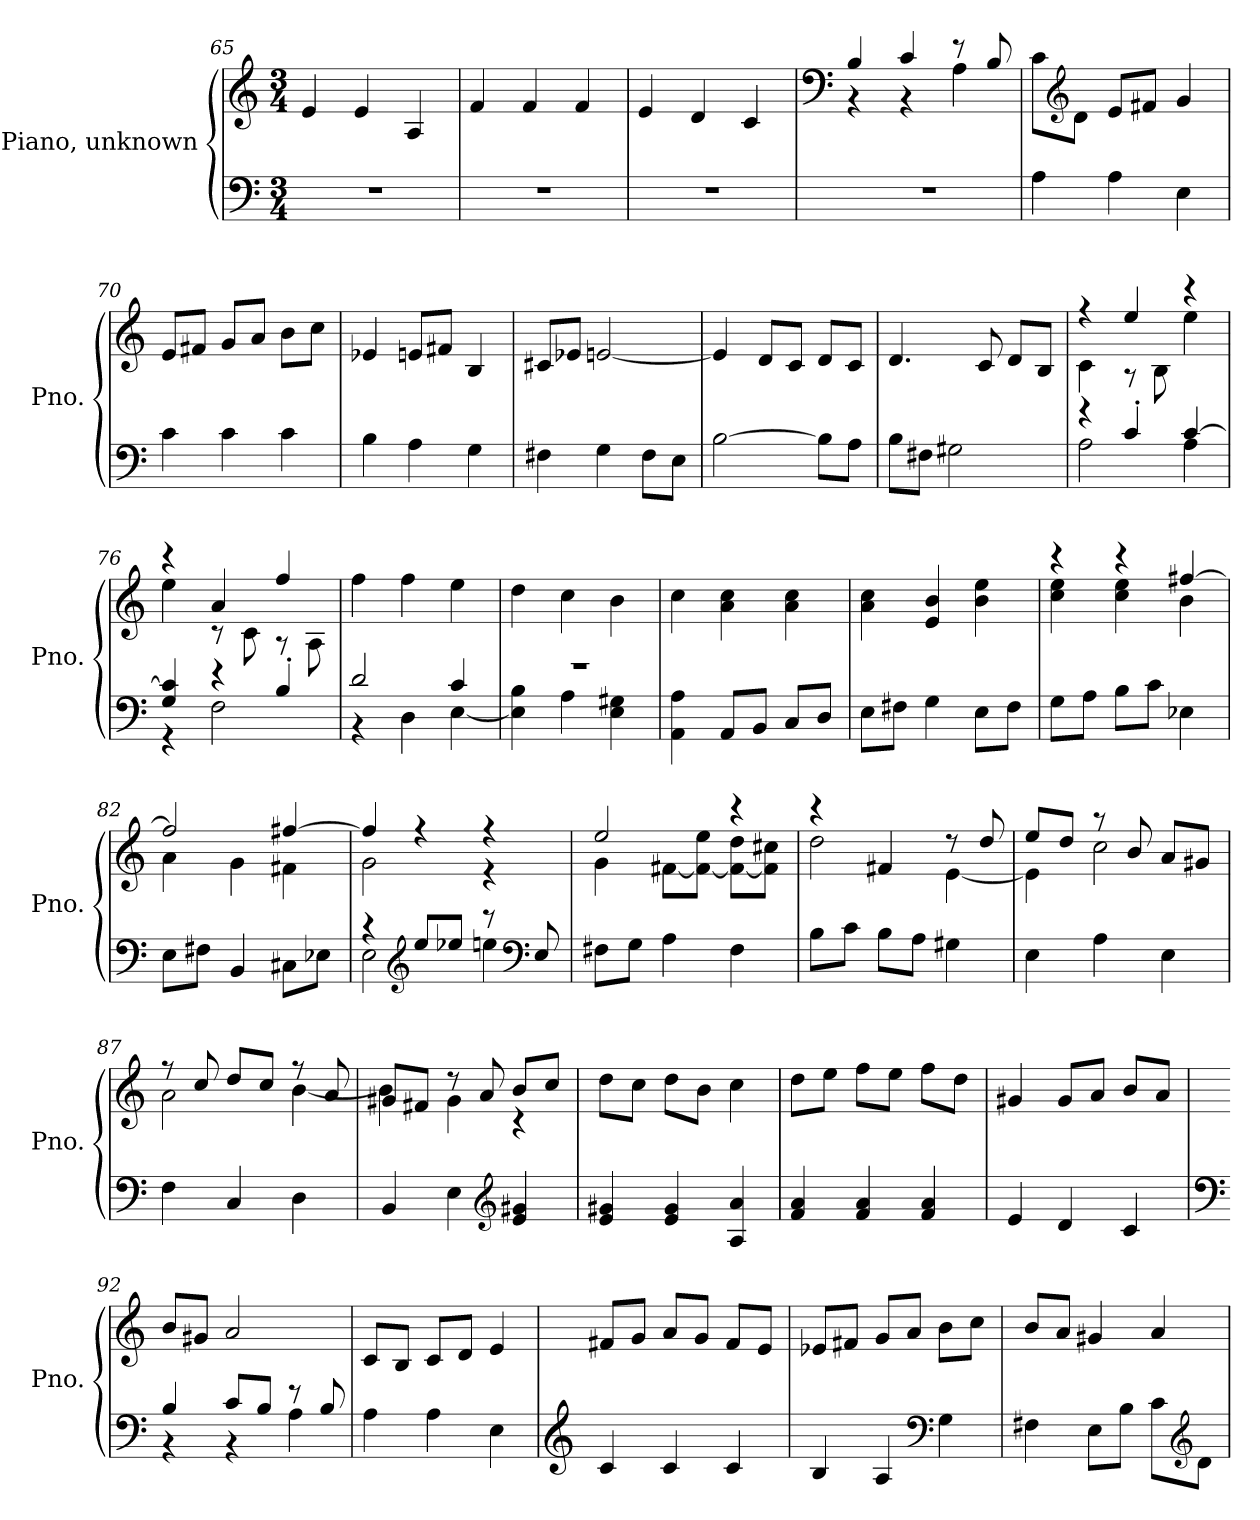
**kern	**kern
*part1	*part1
*staff2	*staff1
*I"Piano, unknown	*
*I'Pno.	*
*clefF4	*clefG2
*k[]	*k[]
*M3/4	*M3/4
=65	=65
2.r	4e/
.	4e/
.	4A/
=66	=66
2.r	4f/
.	4f/
.	4f/
=67	=67
2.r	4e/
.	4d/
.	4c/
!!LO:LB:g=z
=68	=68
*	*clefF4
*	*^
2.r	4B/	4r
.	4c/	4r
.	8r	4A\
.	8B/	.
*	*v	*v
=69	=69
4A\	8c\L
*	*clefG2
.	8d\J
4A\	8e/L
.	8f#X/J
4E\	4g/
=70	=70
4c\	8e/L
.	8f#X/J
4c\	8g/L
.	8a/J
4c\	8b\L
.	8cc\J
=71	=71
4B\	4e-X/
4A\	8en/L
.	8f#X/J
4G\	4B/
=72	=72
4F#X\	8c#X/L
.	8e-X/J
4G\	[2en/
8F#\L	.
8E\J	.
=73	=73
[2B\	4e/]
.	8d/L
.	8c/J
8B\L]	8d/L
8A\J	8c/J
!!LO:LB:g=z
=74	=74
8B\L	4.d/
8F#X\J	.
2G#X\	.
.	8c/
.	8d/L
.	8B/J
=75	=75
*^	*^
4r	2A\	4r	4c\
4c'/	.	4ee/	8r
.	.	.	8B\
[4c/	4A\	4r	4ee\
=76	=76	=76	=76
4G/ 4c/]	4r	4r	4ee\
4r	2F\	4a/	8r
.	.	.	8c\
4B'/	.	4ff/	8r
.	.	.	8A\
*	*	*v	*v
=77	=77	=77
2d/	4r	4ff\
.	4D\	4ff\
4c/	[4E\	4ee\
=78	=78	=78
2.r	4E\] 4B\	4dd\
.	4A\	4cc\
.	4E\ 4G#X\	4b\
*v	*v	*
=79	=79
4AA\ 4A\	4cc\
8AA/L	4a\ 4cc\
8BB/J	.
8C/L	4a\ 4cc\
8D/J	.
=80	=80
8E\L	4a\ 4cc\
8F#X\J	.
4G\	4e/ 4b/
8E\L	4b\ 4ee\
8F#\J	.
!!LO:PB:g=z
=81	=81
*	*^
8G\L	4r	4cc\ 4ee\
8A\J	.	.
8B\L	4r	4cc\ 4ee\
8c\J	.	.
4E-X\	[4ff#X/	4b\
=82	=82	=82
8E\L	2ff#/]	4a\
8F#X\J	.	.
4BB/	.	4g\
8C#X\L	[4ff#X/	4f#X\
8E-X\J	.	.
=83	=83	=83
*^	*	*
4r	2E\	4ff#/]	2g\
*clefG2	*	*	*
8ee/L	.	4r	.
8ee-X/J	.	.	.
8r	4een\	4r	4r
*clefF4	*	*	*
8E/	.	.	.
*v	*v	*	*
=84	=84	=84
8F#X\L	2ee/	4g\
8G\J	.	.
4A\	.	[8f#X\L
.	.	8f#\_ 8ee\J
4F#\	4r	8f#\_ 8dd\L
.	.	8f#\] 8cc#X\J
=85	=85	=85
8B\L	4r	2dd\
8c\J	.	.
8B\L	4f#X/	.
8A\J	.	.
4G#X\	8r	[4e\
.	8dd/	.
!!LO:LB:g=z	!!
=86	=86	=86
4E\	8ee/L	4e\]
.	8dd/J	.
4A\	8r	2cc\
.	8b/	.
4E\	8a/L	.
.	8g#X/J	.
=87	=87	=87
4F\	8r	2a\
.	8cc/	.
4C/	8dd/L	.
.	8cc/J	.
4D\	8r	[4b\
.	8a/	.
=88	=88	=88
4BB/	8g#X/L	4b\]
.	8f#X/J	.
4E\	8r	4g#\
.	8a/	.
*clefG2	*	*
4e/ 4g#X/	8b/L	4r
.	8cc/J	.
*	*v	*v
=89	=89
4e/ 4g#X/	8dd\L
.	8cc\J
4e/ 4g#/	8dd\L
.	8b\J
4A/ 4a/	4cc\
=90	=90
4f/ 4a/	8dd\L
.	8ee\J
4f/ 4a/	8ff\L
.	8ee\J
4f/ 4a/	8ff\L
.	8dd\J
=91	=91
4e/	4g#X/
4d/	8g#/L
.	8a/J
4c/	8b/L
.	8a/J
!!LO:LB:g=z
=92	=92
*clefF4	*
*^	*
4B/	4r	8b/L
.	.	8g#X/J
8c/L	4r	2a/
8B/J	.	.
8r	4A\	.
8B/	.	.
*v	*v	*
=93	=93
4A\	8c/L
.	8B/J
4A\	8c/L
.	8d/J
4E\	4e/
=94	=94
*clefG2	*
4c/	8f#X/L
.	8g/J
4c/	8a/L
.	8g/J
4c/	8f#/L
.	8e/J
=95	=95
4B/	8e-X/L
.	8f#X/J
4A/	8g/L
.	8a/J
*clefF4	*
4G\	8b\L
.	8cc\J
=96	=96
4F#X\	8b/L
.	8a/J
8E\L	4g#X/
8B\J	.
8c\L	4a/
*clefG2	*
8d\J	.
=	=
*-	*-
